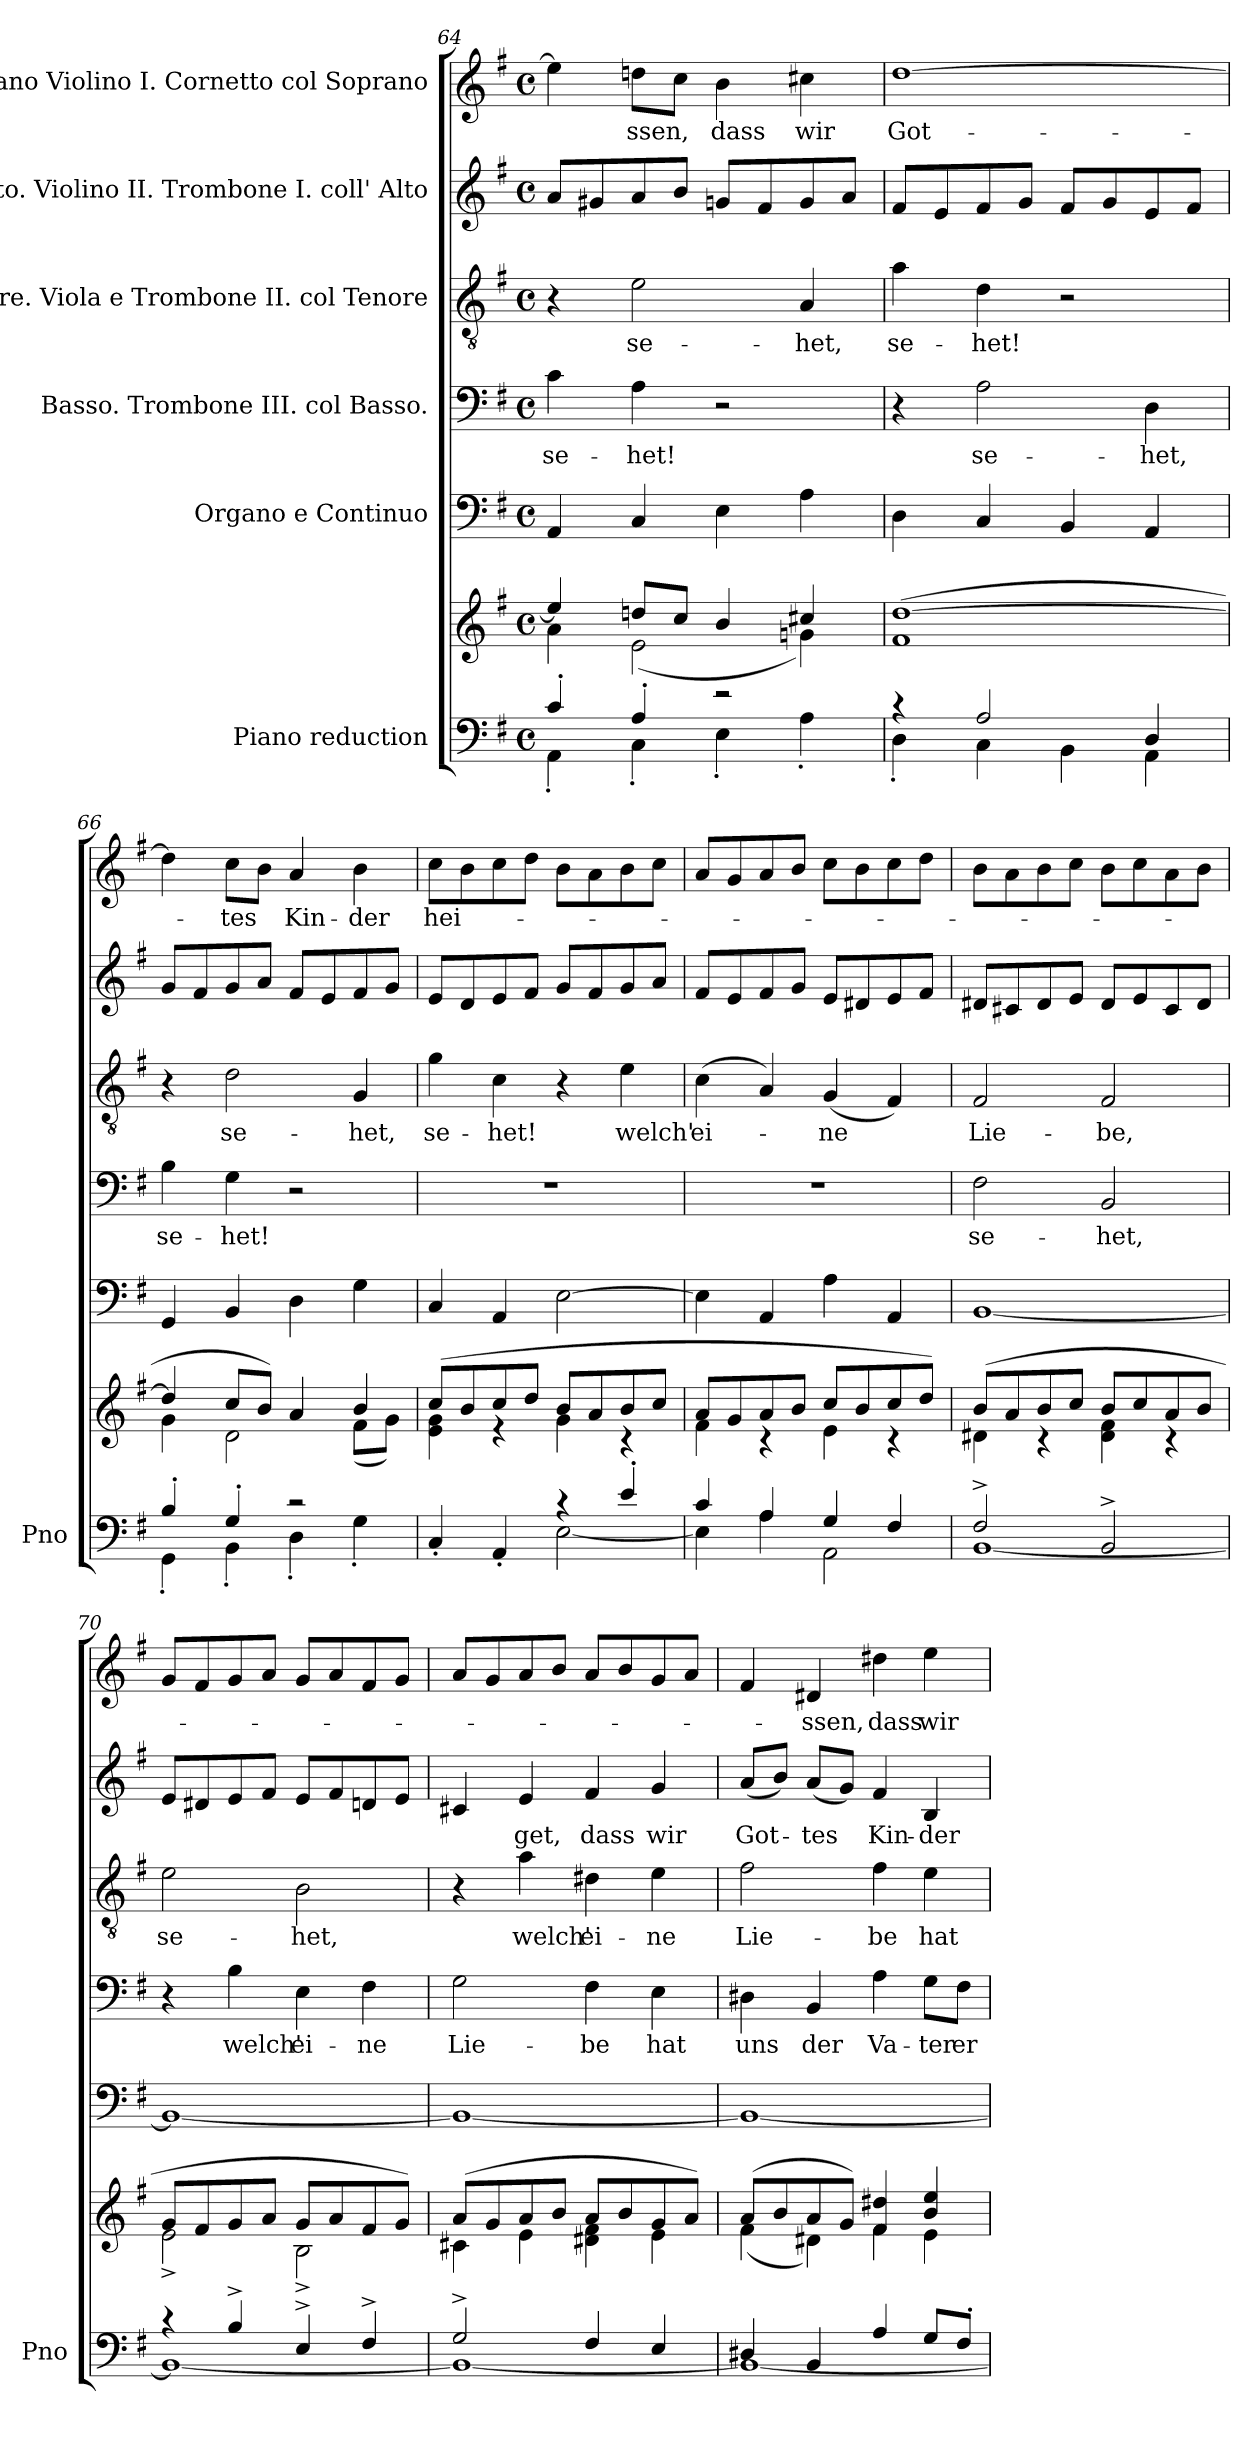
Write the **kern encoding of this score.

**kern	**kern	**kern	**kern	**text	**kern	**text	**kern	**text	**kern	**text
*part6	*part6	*part5	*part4	*part4	*part3	*part3	*part2	*part2	*part1	*part1
*staff7	*staff6	*staff5	*staff4	*staff4	*staff3	*staff3	*staff2	*staff2	*staff1	*staff1
*I"Piano reduction	*	*I"Organo e Continuo	*I"Basso. Trombone III. col Basso.	*	*I"Tenore. Viola e Trombone II. col Tenore	*	*I"Alto. Violino II. Trombone I. coll' Alto	*	*I"Soprano Violino I. Cornetto col Soprano	*
*I'Pno	*	*	*	*	*	*	*	*	*	*
*clefF4	*clefG2	*clefF4	*clefF4	*	*clefGv2	*	*clefG2	*	*clefG2	*
*k[f#]	*k[f#]	*k[f#]	*k[f#]	*	*k[f#]	*	*k[f#]	*	*k[f#]	*
*M4/4	*M4/4	*M4/4	*M4/4	*	*M4/4	*	*M4/4	*	*M4/4	*
*met(c)	*met(c)	*met(c)	*met(c)	*	*met(c)	*	*met(c)	*	*met(c)	*
=64	=64	=64	=64	=64	=64	=64	=64	=64	=64	=64
*^	*^	*	*	*	*	*	*	*	*	*
!	!	!	!	!	!	!LO:LY:b	!	!	!	!	!	!
4c'/	4AA'\	4ee/]	4a\	4AA/	4c\	se-	4r	.	8a/L	.	4ee\]	.
.	.	.	.	.	.	.	.	.	8g#X/	.	.	.
!	!	!	!	!	!	!LO:LY:b	!	!LO:LY:b	!	!	!	!LO:LY:b
4A'/	4C'\	8ddn/L	(2e\	4C/	4A\	het!	2e\	se-	8a/	.	8ddn\L	ssen,
.	.	8cc/J	.	.	.	.	.	.	8b/J	.	8cc\J	.
!	!	!	!	!	!	!	!	!	!	!	!	!LO:LY:b
2r	4E'\	4b/	.	4E\	2r	.	.	.	8gn/L	.	4b\	dass
.	.	.	.	.	.	.	.	.	8f#/	.	.	.
!	!	!	!	!	!	!	!	!LO:LY:b	!	!	!	!LO:LY:b
.	4A'\	4cc#X/	4gn\)	4A\	.	.	4A/	het,	8g/	.	4cc#X\	wir
.	.	.	.	.	.	.	.	.	8a/J	.	.	.
=65	=65	=65	=65	=65	=65	=65	=65	=65	=65	=65	=65	=65
!	!	!	!	!	!	!	!	!LO:LY:b	!	!	!	!LO:LY:b
4r	4D'\	([1dd	1f#	4D\	4r	.	4a\	se-	8f#/L	.	[1dd	Got-
.	.	.	.	.	.	.	.	.	8e/	.	.	.
!	!	!	!	!	!	!LO:LY:b	!	!LO:LY:b	!	!	!	!
2A/	4C\	.	.	4C/	2A\	se-	4d\	het!	8f#/	.	.	.
.	.	.	.	.	.	.	.	.	8g/J	.	.	.
.	4BB\	.	.	4BB/	.	.	2r	.	8f#/L	.	.	.
.	.	.	.	.	.	.	.	.	8g/	.	.	.
!	!	!	!	!	!	!LO:LY:b	!	!	!	!	!	!
4D/	4AA\	.	.	4AA/	4D\	het,	.	.	8e/	.	.	.
.	.	.	.	.	.	.	.	.	8f#/J	.	.	.
!!LO:LB:g=z
=66	=66	=66	=66	=66	=66	=66	=66	=66	=66	=66	=66	=66
!	!	!	!	!	!	!LO:LY:b	!	!	!	!	!	!
4B'/	4GG'\	4dd/]	4g\	4GG/	4B\	se-	4r	.	8g/L	.	4dd\]	.
.	.	.	.	.	.	.	.	.	8f#/	.	.	.
!	!	!	!	!	!	!LO:LY:b	!	!LO:LY:b	!	!	!	!LO:LY:b
4G'/	4BB'\	8cc/L	2d\	4BB/	4G\	het!	2d\	se-	8g/	.	8cc\L	-tes
.	.	8b/J)	.	.	.	.	.	.	8a/J	.	8b\J	.
!	!	!	!	!	!	!	!	!	!	!	!	!LO:LY:b
2r	4D'\	4a/	.	4D\	2r	.	.	.	8f#/L	.	4a/	Kin-
.	.	.	.	.	.	.	.	.	8e/	.	.	.
!	!	!	!	!	!	!	!	!LO:LY:b	!	!	!	!LO:LY:b
.	4G'\	4b/	(8f#\L	4G\	.	.	4G/	het,	8f#/	.	4b\	der
.	.	.	8g\J)	.	.	.	.	.	8g/J	.	.	.
=67	=67	=67	=67	=67	=67	=67	=67	=67	=67	=67	=67	=67
!	!	!	!	!	!	!	!	!LO:LY:b	!	!	!	!LO:LY:b
4C'/	2ryy	(8cc/L	4e\ 4g\	4C/	1r	.	4g\	se-	8e/L	.	8cc\L	hei-
.	.	8b/	.	.	.	.	.	.	8d/	.	8b\	.
!	!	!	!	!	!	!	!	!LO:LY:b	!	!	!	!
4AA'/	.	8cc/	4r	4AA/	.	.	4c\	het!	8e/	.	8cc\	.
.	.	8dd/J	.	.	.	.	.	.	8f#/J	.	8dd\J	.
4r	[2E\	8b/L	4g\	[2E\	.	.	4r	.	8g/L	.	8b\L	.
.	.	8a/	.	.	.	.	.	.	8f#/	.	8a\	.
!	!	!	!	!	!	!	!	!LO:LY:b	!	!	!	!
4e'/	.	8b/	4r	.	.	.	4e\	welch'	8g/	.	8b\	.
.	.	8cc/J	.	.	.	.	.	.	8a/J	.	8cc\J	.
=68	=68	=68	=68	=68	=68	=68	=68	=68	=68	=68	=68	=68
!	!	!	!	!	!	!	!	!LO:LY:b	!	!	!	!
4c/	4E\]	8a/L	4f#\	4E\]	1r	.	(4c\	ei-	8f#/L	.	8a/L	.
.	.	8g/	.	.	.	.	.	.	8e/	.	8g/	.
4A/	4A\	8a/	4r	4AA/	.	.	4A/)	.	8f#/	.	8a/	.
.	.	8b/J	.	.	.	.	.	.	8g/J	.	8b/J	.
!	!	!	!	!	!	!	!	!LO:LY:b	!	!	!	!
4G/	2AA\	8cc/L	4e\	4A\	.	.	(4G/	-ne	8e/L	.	8cc\L	.
.	.	8b/	.	.	.	.	.	.	8d#X/	.	8b\	.
4F#/	.	8cc/	4r	4AA/	.	.	4F#/)	.	8e/	.	8cc\	.
.	.	8dd/J)	.	.	.	.	.	.	8f#/J	.	8dd\J	.
=69	=69	=69	=69	=69	=69	=69	=69	=69	=69	=69	=69	=69
!	!	!	!	!	!	!LO:LY:b	!	!LO:LY:b	!	!	!	!
2F#^/	[1BB	(8b/L	4d#X\	[1BB	2F#\	se-	2F#/	Lie-	8d#X/L	.	8b\L	.
.	.	8a/	.	.	.	.	.	.	8c#X/	.	8a\	.
.	.	8b/	4r	.	.	.	.	.	8d#/	.	8b\	.
.	.	8cc/J	.	.	.	.	.	.	8e/J	.	8cc\J	.
!	!	!	!	!	!	!LO:LY:b	!	!LO:LY:b	!	!	!	!
2BB^/	.	8b/L	4d#\ 4f#\	.	2BB/	het,	2F#/	be,	8d#/L	.	8b\L	.
.	.	8cc/	.	.	.	.	.	.	8e/	.	8cc\	.
.	.	8a/	4r	.	.	.	.	.	8c#/	.	8a\	.
.	.	8b/J	.	.	.	.	.	.	8d#/J	.	8b\J	.
=70	=70	=70	=70	=70	=70	=70	=70	=70	=70	=70	=70	=70
!	!	!	!	!	!	!	!	!LO:LY:b	!	!	!	!
4r	1BB_	8g/L	2e^\	1BB_	4r	.	2e\	se-	8e/L	.	8g/L	.
.	.	8f#/	.	.	.	.	.	.	8d#X/	.	8f#/	.
!	!	!	!	!	!	!LO:LY:b	!	!	!	!	!	!
4B^/	.	8g/	.	.	4B\	welch'	.	.	8e/	.	8g/	.
.	.	8a/J	.	.	.	.	.	.	8f#/J	.	8a/J	.
!	!	!	!	!	!	!LO:LY:b	!	!LO:LY:b	!	!	!	!
4E^/	.	8g/L	2B^\	.	4E\	ei-	2B\	het,	8e/L	.	8g/L	.
.	.	8a/	.	.	.	.	.	.	8f#/	.	8a/	.
!	!	!	!	!	!	!LO:LY:b	!	!	!	!	!	!
4F#^/	.	8f#/	.	.	4F#\	ne	.	.	8dn/	.	8f#/	.
.	.	8g/J)	.	.	.	.	.	.	8e/J	.	8g/J	.
=71	=71	=71	=71	=71	=71	=71	=71	=71	=71	=71	=71	=71
!	!	!	!	!	!	!LO:LY:b	!	!	!	!	!	!
2G^/	1BB_	(8a/L	4c#X\	1BB_	2G\	Lie-	4r	.	4c#X/	.	8a/L	.
.	.	8g/	.	.	.	.	.	.	.	.	8g/	.
!	!	!	!	!	!	!	!	!LO:LY:b	!	!LO:LY:b	!	!
.	.	8a/	4e\	.	.	.	4a\	welch'	4e/	get,	8a/	.
.	.	8b/J	.	.	.	.	.	.	.	.	8b/J	.
!	!	!	!	!	!	!LO:LY:b	!	!LO:LY:b	!	!LO:LY:b	!	!
4F#/	.	8a/L	4d#X\ 4f#\	.	4F#\	be	4d#X\	ei-	4f#/	dass	8a/L	.
.	.	8b/	.	.	.	.	.	.	.	.	8b/	.
!	!	!	!	!	!	!LO:LY:b	!	!LO:LY:b	!	!LO:LY:b	!	!
4E/	.	8g/	4e\	.	4E\	hat	4e\	ne	4g/	wir	8g/	.
.	.	8a/J)	.	.	.	.	.	.	.	.	8a/J	.
!!LO:PB:g=z
=72	=72	=72	=72	=72	=72	=72	=72	=72	=72	=72	=72	=72
!	!	!	!	!	!	!LO:LY:b	!	!LO:LY:b	!	!LO:LY:b	!	!
4D#X/	1BB_	(8a/L	(4f#\	1BB_	4D#X\	uns	2f#\	Lie-	(8a/L	Got-	4f#/	.
.	.	8b/	.	.	.	.	.	.	8b/J)	.	.	.
!	!	!	!	!	!	!LO:LY:b	!	!	!	!LO:LY:b	!	!LO:LY:b
4BB/	.	8a/	4d#X\)	.	4BB/	der	.	.	(8a/L	-tes	4d#X/	ssen,
.	.	8g/J)	.	.	.	.	.	.	8g/J)	.	.	.
!	!	!	!	!	!	!LO:LY:b	!	!LO:LY:b	!	!LO:LY:b	!	!LO:LY:b
4A/	.	4f#/ 4dd#X/	4f#\	.	4A\	Va-	4f#\	be	4f#/	Kin-	4dd#X\	dass
!	!	!	!	!	!	!LO:LY:b	!	!LO:LY:b	!	!LO:LY:b	!	!LO:LY:b
8G/L	.	4b/ 4ee/	4e\	.	8G\L	ter	4e\	hat	4B/	der	4ee\	wir
!	!	!	!	!	!	!LO:LY:b	!	!	!	!	!	!
8F#'/J	.	.	.	.	8F#\J	er-	.	.	.	.	.	.
*v	*v	*	*	*	*	*	*	*	*	*	*	*
*	*v	*v	*	*	*	*	*	*	*	*	*
=	=	=	=	=	=	=	=	=	=	=
*-	*-	*-	*-	*-	*-	*-	*-	*-	*-	*-
